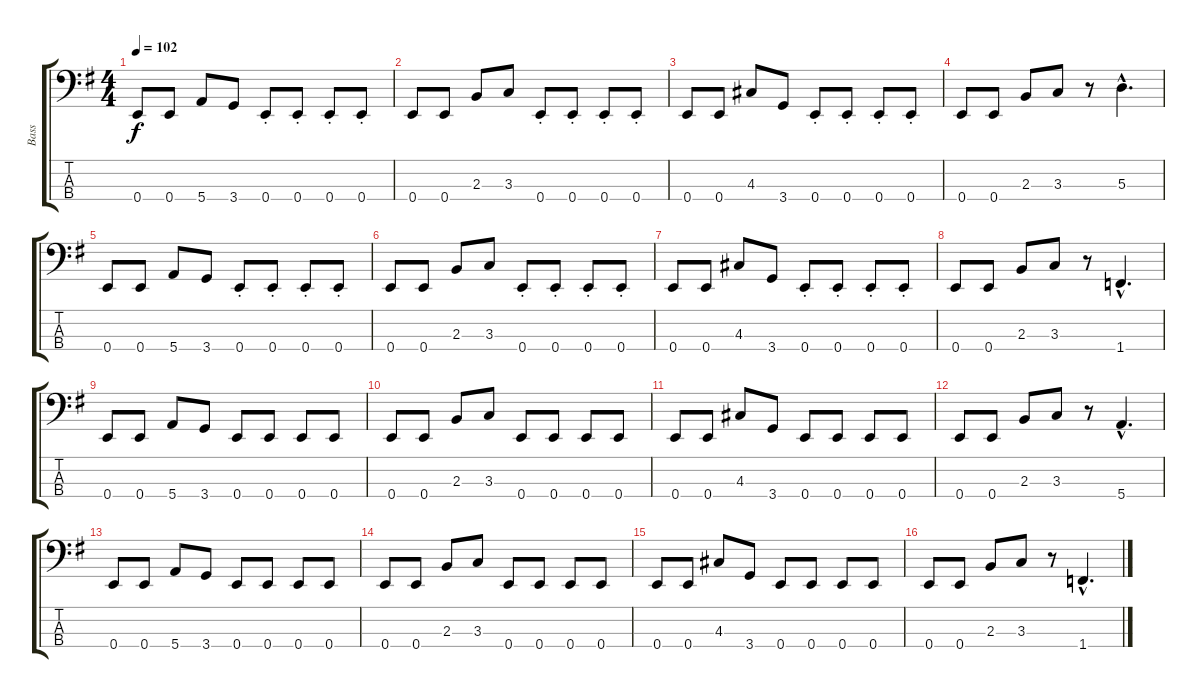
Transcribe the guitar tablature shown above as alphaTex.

\track ("Bass" "Bass") {instrument electricbassfinger}
\staff {score tabs}
\tuning (G2 D2 A1 E1) {hide}
\ts (4 4)
\tempo 102
\clef f4
\ks eminor
0.4.8{dy f} 0.4.8 5.4.8 3.4.8 0.4{st}.8 0.4{st}.8 0.4{st}.8 0.4{st}.8 |
0.4.8 0.4.8 2.3.8 3.3.8 0.4{st}.8 0.4{st}.8 0.4{st}.8 0.4{st}.8 |
0.4.8 0.4.8 4.3.8 3.4.8 0.4{st}.8 0.4{st}.8 0.4{st}.8 0.4{st}.8 |
0.4.8 0.4.8 2.3.8 3.3.8 r.8 5.3{hac}.4{d} |
0.4.8 0.4.8 5.4.8 3.4.8 0.4{st}.8 0.4{st}.8 0.4{st}.8 0.4{st}.8 |
0.4.8 0.4.8 2.3.8 3.3.8 0.4{st}.8 0.4{st}.8 0.4{st}.8 0.4{st}.8 |
0.4.8 0.4.8 4.3.8 3.4.8 0.4{st}.8 0.4{st}.8 0.4{st}.8 0.4{st}.8 |
0.4.8 0.4.8 2.3.8 3.3.8 r.8 1.4{hac}.4{d} |
0.4.8 0.4.8 5.4.8 3.4.8 0.4.8 0.4.8 0.4.8 0.4.8 |
0.4.8 0.4.8 2.3.8 3.3.8 0.4.8 0.4.8 0.4.8 0.4.8 |
0.4.8 0.4.8 4.3.8 3.4.8 0.4.8 0.4.8 0.4.8 0.4.8 |
0.4.8 0.4.8 2.3.8 3.3.8 r.8 5.4{hac}.4{d} |
0.4.8 0.4.8 5.4.8 3.4.8 0.4.8 0.4.8 0.4.8 0.4.8 |
0.4.8 0.4.8 2.3.8 3.3.8 0.4.8 0.4.8 0.4.8 0.4.8 |
0.4.8 0.4.8 4.3.8 3.4.8 0.4.8 0.4.8 0.4.8 0.4.8 |
0.4.8 0.4.8 2.3.8 3.3.8 r.8 1.4{hac}.4{d}
